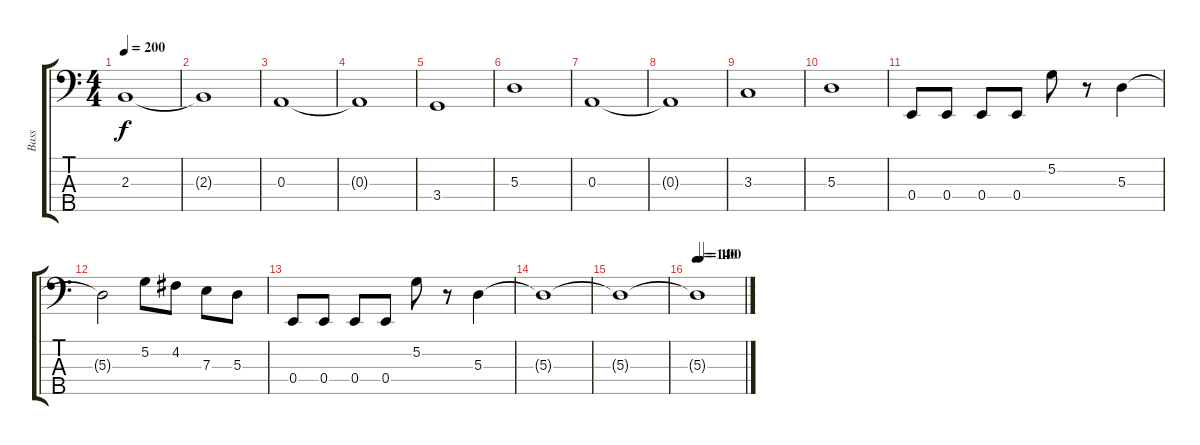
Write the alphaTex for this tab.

\track ("Bass" "Bass") {instrument electricbassfinger}
\staff {score tabs}
\tuning (G2 D2 A1 E1 B0) {hide}
\ts (4 4)
\tempo 200
\clef f4
\ks c
2.3.1{dy f} |
2.3{t}.1 |
0.3.1 |
0.3{t}.1 |
3.4.1 |
5.3.1 |
0.3.1 |
0.3{t}.1 |
3.3.1 |
5.3.1 |
0.4.8 0.4.8 0.4.8 0.4.8 5.2.8 r.8 5.3.4 |
5.3{t}.2 5.2.8 4.2.8 7.3.8 5.3.8 |
0.4.8 0.4.8 0.4.8 0.4.8 5.2.8 r.8 5.3.4{volume 6} |
5.3{t}.1 |
5.3{t}.1 |
\tempo 140
\tempo (100 0.08333333333333333)
5.3{t}.1
